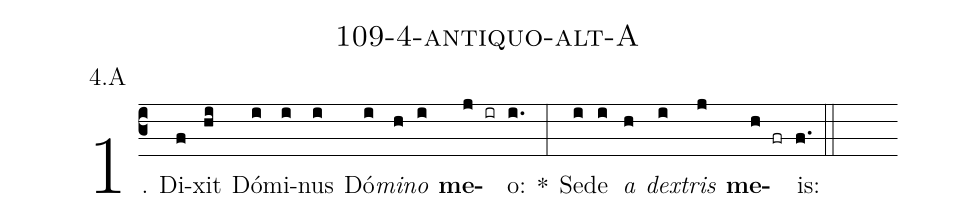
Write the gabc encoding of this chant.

name: 109-4-antiquo-alt-A;
annotation: 4.A;
%%
(c3)1. Di(f)xit(hi) Dó(i)mi(i)nus(i) Dó(i)<i>mi</i>(h)<i>no</i>(i) <b>me</b>(j ir)o:(i.) *(:) Se(i)de(i) <i>a</i>(h) <i>dex</i>(i)<i>tris</i>(j) <b>me</b>(h fr)is:(f.) (::)
